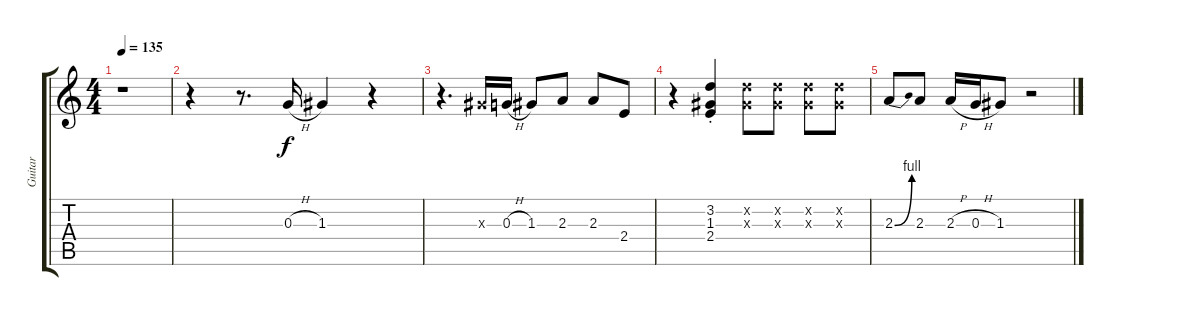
\track ("Guitar" "Guitar") {instrument acousticguitarsteel}
\staff {score tabs}
\tuning (E4 B3 G3 D3 A2 E2) {hide}
\ts (4 4)
\tempo 135
\clef g2
\ks c
r.1{dy f} |
r.4 r.8{d} 0.3{h}.16 1.3.4 r.4 |
r.4{d} 1.3{x}.16 0.3{h}.16 1.3.8 2.3.8 2.3.8 2.4.8 |
r.4 (3.2{st} 1.3{st} 2.4{st}).4 (3.2{x} 1.3{x}).8 (3.2{x} 1.3{x}).8 (3.2{x} 1.3{x}).8 (3.2{x} 1.3{x}).8 |
2.3{be (bend 0 0 60 4)}.8 2.3.8 2.3{h}.16 0.3{h}.16 1.3.8 r.2
